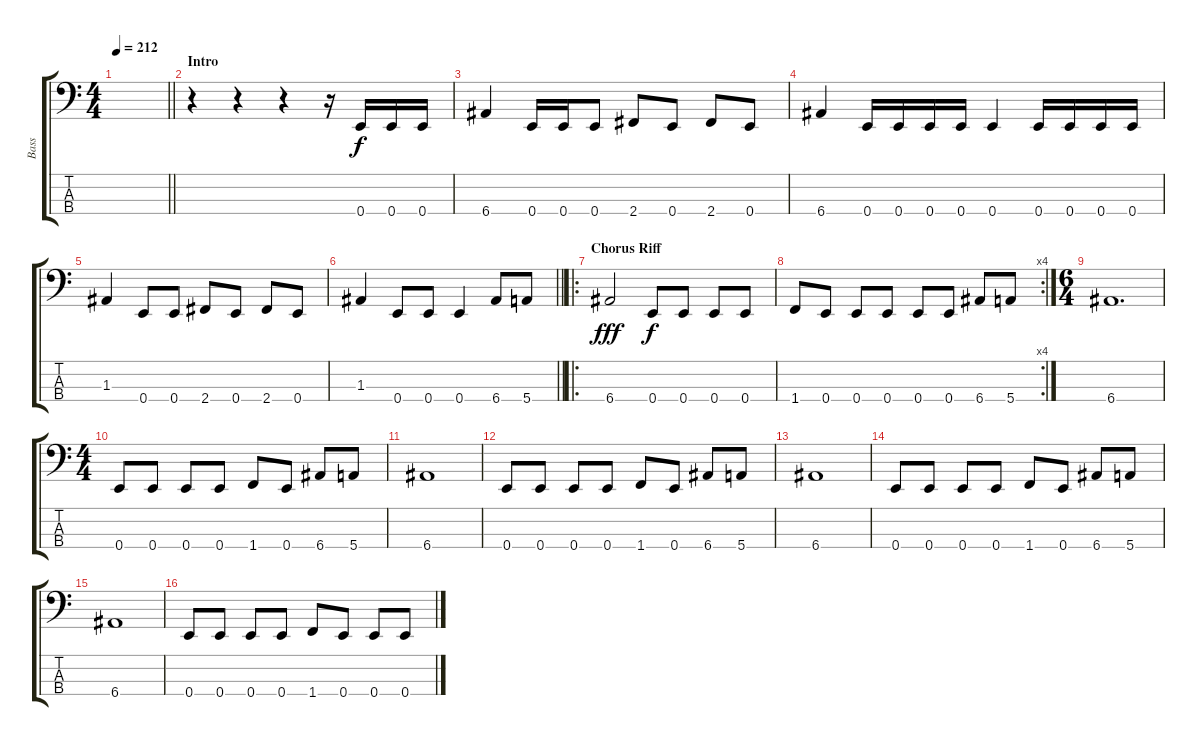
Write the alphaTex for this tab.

\track ("Bass" "Bass") {instrument electricbasspick}
\staff {score tabs}
\tuning (G2 D2 A1 E1) {hide}
\ts (4 4)
\tempo 212
\clef f4
\barLineRight lightlight
\ks c
|
\section ("" "Intro")
r.4 r.4 r.4 r.16 0.4.16 0.4.16 0.4.16 |
6.4.4 0.4.16 0.4.16 0.4.8 2.4.8 0.4.8 2.4.8 0.4.8 |
6.4.4 0.4.16 0.4.16 0.4.16 0.4.16 0.4.4 0.4.16 0.4.16 0.4.16 0.4.16 |
1.3.4 0.4.8 0.4.8 2.4.8 0.4.8 2.4.8 0.4.8 |
\barLineRight lightlight
1.3.4 0.4.8 0.4.8 0.4.4 6.4.8 5.4.8 |
\ro
\section ("" "Chorus Riff")
6.4.2{dy fff} 0.4.8{dy f} 0.4.8 0.4.8 0.4.8 |
\rc 4
1.4.8 0.4.8 0.4.8 0.4.8 0.4.8 0.4.8 6.4.8 5.4.8 |
\ts (6 4)
6.4.1{d} |
\ts (4 4)
0.4.8 0.4.8 0.4.8 0.4.8 1.4.8 0.4.8 6.4.8 5.4.8 |
6.4.1 |
0.4.8 0.4.8 0.4.8 0.4.8 1.4.8 0.4.8 6.4.8 5.4.8 |
6.4.1 |
0.4.8 0.4.8 0.4.8 0.4.8 1.4.8 0.4.8 6.4.8 5.4.8 |
6.4.1 |
0.4.8 0.4.8 0.4.8 0.4.8 1.4.8 0.4.8 0.4.8 0.4.8
